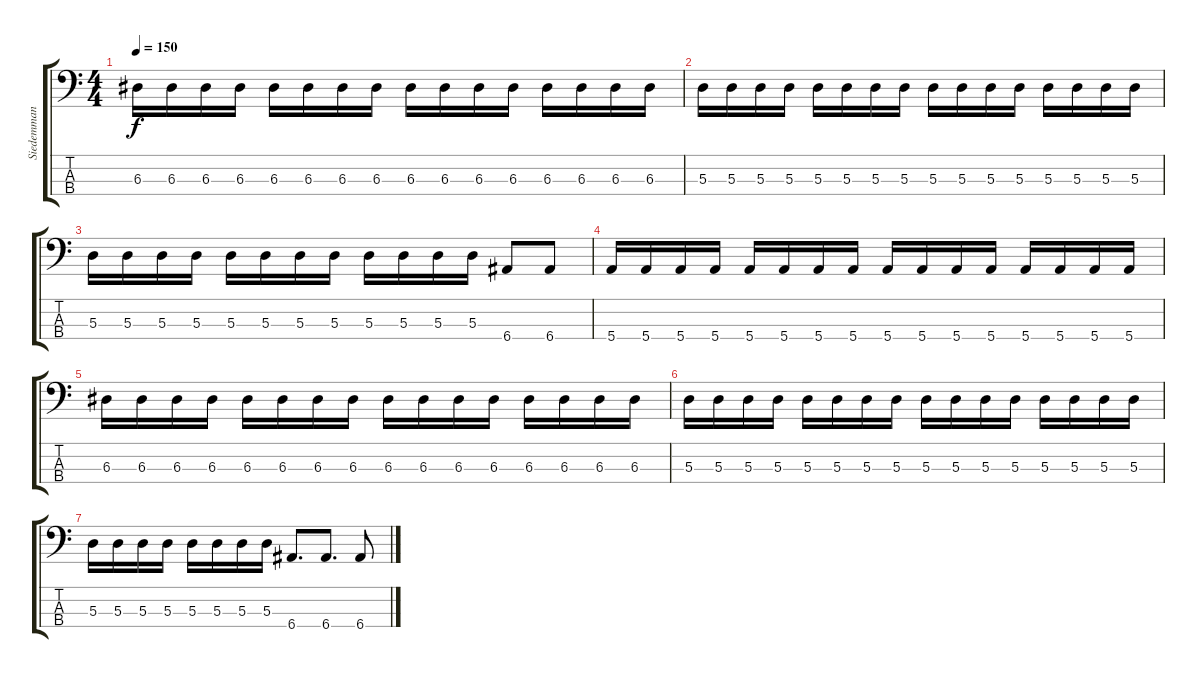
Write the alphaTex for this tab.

\track ("Siedemman" "Siedemman") {instrument electricbasspick}
\staff {score tabs}
\tuning (G2 D2 A1 E1) {hide}
\ts (4 4)
\tempo 150
\clef f4
\ks c
6.3.16{dy f} 6.3.16 6.3.16 6.3.16 6.3.16 6.3.16 6.3.16 6.3.16 6.3.16 6.3.16 6.3.16 6.3.16 6.3.16 6.3.16 6.3.16 6.3.16 |
5.3.16 5.3.16 5.3.16 5.3.16 5.3.16 5.3.16 5.3.16 5.3.16 5.3.16 5.3.16 5.3.16 5.3.16 5.3.16 5.3.16 5.3.16 5.3.16 |
5.3.16 5.3.16 5.3.16 5.3.16 5.3.16 5.3.16 5.3.16 5.3.16 5.3.16 5.3.16 5.3.16 5.3.16 6.4.8 6.4.8 |
5.4.16 5.4.16 5.4.16 5.4.16 5.4.16 5.4.16 5.4.16 5.4.16 5.4.16 5.4.16 5.4.16 5.4.16 5.4.16 5.4.16 5.4.16 5.4.16 |
6.3.16 6.3.16 6.3.16 6.3.16 6.3.16 6.3.16 6.3.16 6.3.16 6.3.16 6.3.16 6.3.16 6.3.16 6.3.16 6.3.16 6.3.16 6.3.16 |
5.3.16 5.3.16 5.3.16 5.3.16 5.3.16 5.3.16 5.3.16 5.3.16 5.3.16 5.3.16 5.3.16 5.3.16 5.3.16 5.3.16 5.3.16 5.3.16 |
5.3.16 5.3.16 5.3.16 5.3.16 5.3.16 5.3.16 5.3.16 5.3.16 6.4.8{d} 6.4.8{d} 6.4.8
